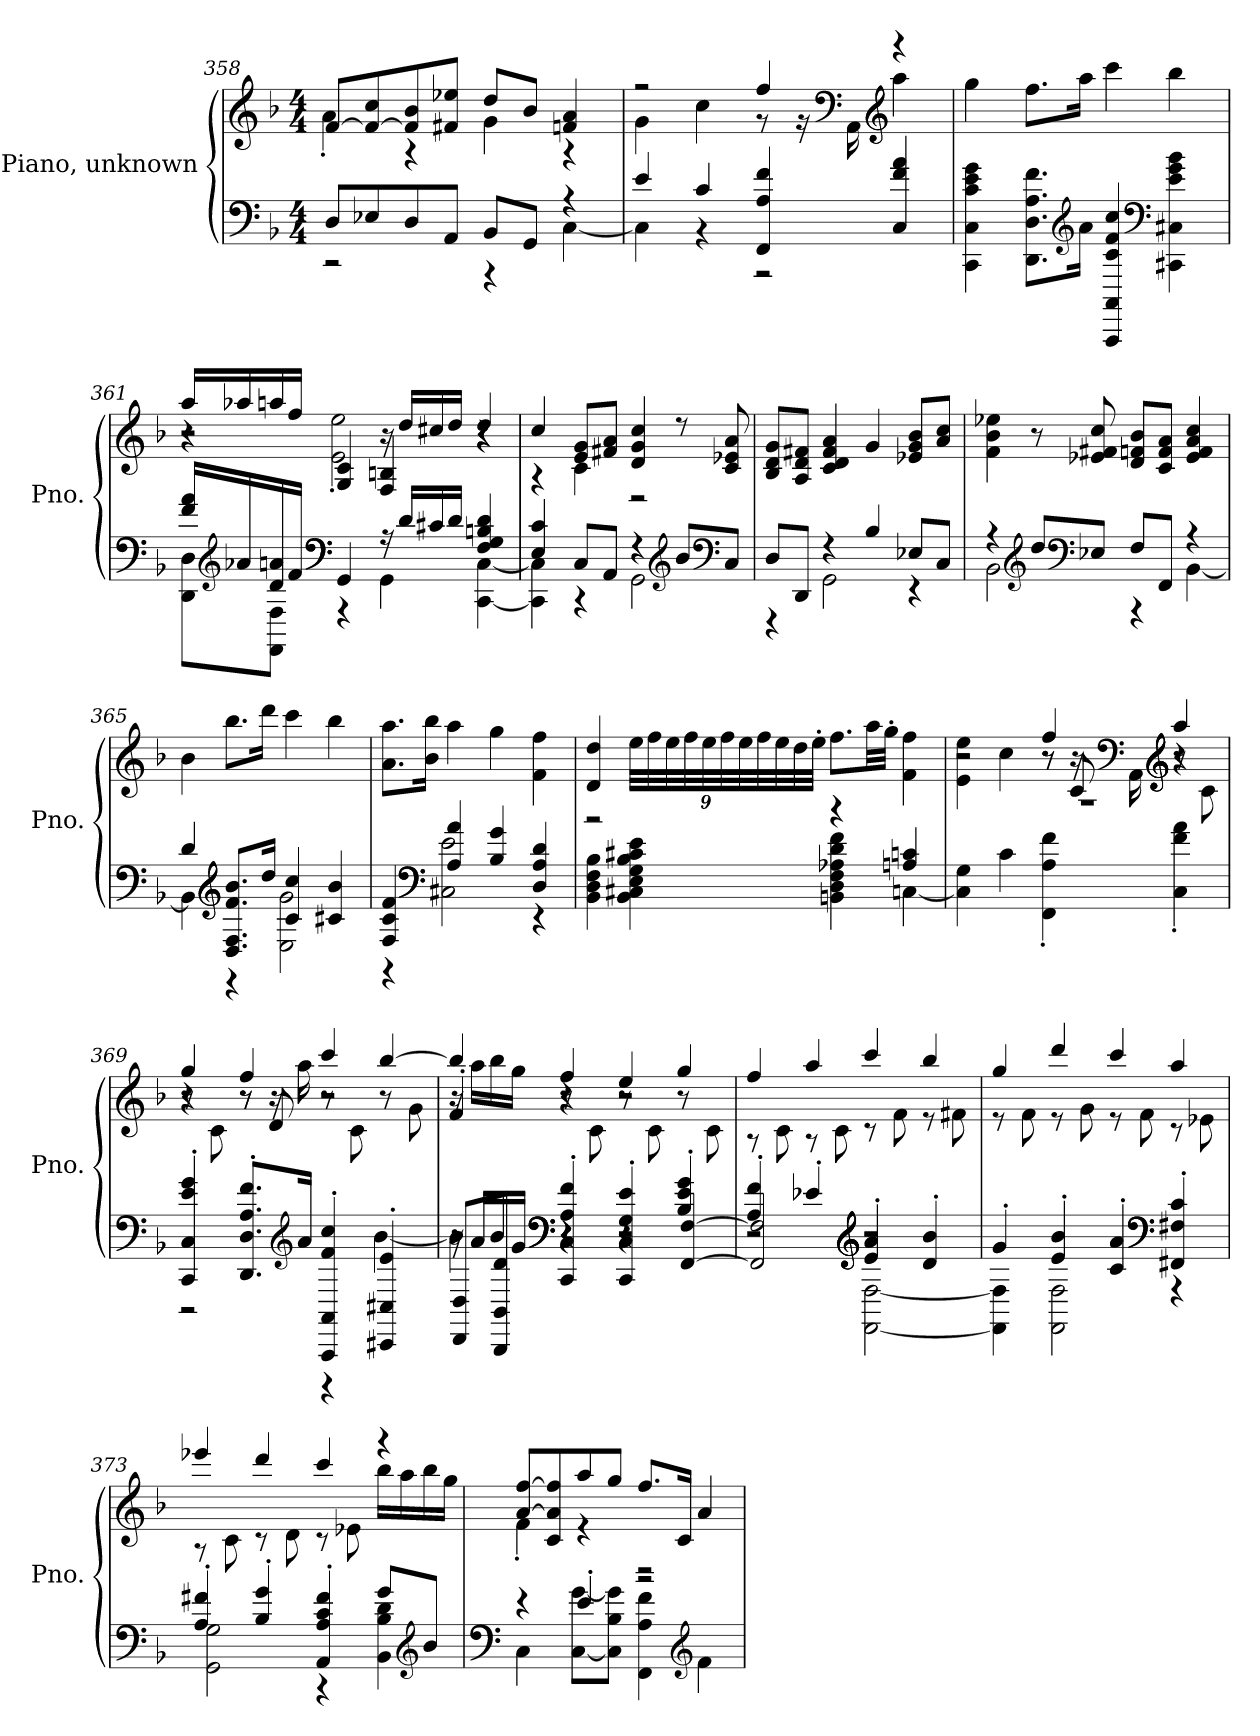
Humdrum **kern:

**kern	**kern
*part1	*part1
*staff2	*staff1
*I"Piano, unknown	*
*I'Pno.	*
!!LO:LB:g=z
*clefF4	*clefG2
*k[b-]	*k[b-]
*M4/4	*M4/4
=358	=358
*^	*^
8D/L	2r	[8f/L	4a'\
8E-X/	.	8f/_ 8cc/	.
8D/	.	8f/] 8b-/	4r
8AA/J	.	8f#X/ 8ee-X/J	.
8BB-/L	4r	8dd/L	4g\
8GG/J	.	8b-/J	.
4r	[4C\	4fn/ 4a/	4r
=359	=359	=359	=359
4e/	4C\]	2r	4g\
4c/	4r	.	4cc\
4FF/ 4A/ 4f/	2r	4ff/	8r
.	.	.	16r
*	*	*clefF4	*
.	.	.	16AA\
*	*	*clefG2	*
4C/ 4f/ 4a/	.	4r	4aa\
*v	*v	*	*
*	*v	*v
=360	=360
4CC\ 4C\ 4c\ 4e\ 4g\	4gg\
8.DD\ 8.D\ 8.A\ 8.f\L	8.ff\L
*clefG2	*
16a\Jk	16aa\Jk
4AAA/ 4AA/ 4c/ 4f/ 4cc/	4ccc\
*clefF4	*
4CC#X\ 4C#X\ 4e\ 4g\ 4b-\	4bb-\
!!LO:PB:g=z
=361	=361
*^	*^
*	*	*	*^
16f/ 16a/LL	8DD\ 8D\L	16aa/LL	4r	2r
*clefG2	*	*	*	*
16a-X/	.	16aa-X/	.	.
16d/ 16an/	8FF\ 8F\J	16aan/	.	.
16f/JJ	.	16ff/JJ	.	.
*clefF4	*	*	*	*
4GG/	4r	4G/ 4c/	2e\' 2ee\'	.
16r	4GG\	16r	.	4F/ 4Bn/
16d/LL	.	16dd/LL	.	.
16c#X/	.	16cc#X/	.	.
16d/JJ	.	16dd/JJ	.	.
4F/ 4G/ 4Bn/ 4d/	[4CC\ [4C\	4dd/	4r	4r
*	*	*	*v	*v
=362	=362	=362	=362
4E/ 4c/	4CC\] 4C\]	4cc/	4r
8C/L	4r	8e/ 8g/L	4c\
8AA/J	.	8f#X/ 8a/J	.
4r	2GG\	4d/ 4g/ 4cc/	2r
*clefG2	*	*	*
8b-/L	.	8r	.
*clefF4	*	*	*
8C/J	.	8c/ 8e-X/ 8a/	.
*	*	*v	*v
=363	=363	=363
8D/L	4r	8B-/ 8d/ 8g/L
8DD/J	.	8A/ 8d/ 8f#X/J
4r	2GG\	4c/ 4d/ 4f#/ 4a/
4B-/	.	4g/
8E-X/L	4r	8e-X/ 8g/ 8b-/L
8C/J	.	8a/ 8cc/J
!!LO:LB:g=z
=364	=364	=364
4r	2BB-\	4f\ 4b-\ 4ee-X\
*clefG2	*	*
8dd/L	.	8r
*clefF4	*	*
8E-X/J	.	8e-X/ 8f#X/ 8cc/
8F/L	4r	8d/ 8fn/ 8b-/L
8FF/J	.	8c/ 8f/ 8a/J
4r	[4BB-\	4e-/ 4f/ 4a/ 4cc/
=365	=365	=365
4d/	4BB-\]	4b-\
*clefG2	*	*
8.D/ 8.F/ 8.f/ 8.b-/L	4r	8.bb-\L
16dd/Jk	.	16ddd\Jk
4c/ 4cc/	2E\ 2g\	4ccc\
4c#X/ 4b-/	.	4bb-\
=366	=366	=366
4F/ 4c/ 4f/	4r	8.a\ 8.aa\L
.	.	16b-\ 16bb-\Jk
*clefF4	*	*
4A/ 4a/	2C#X\ 2e\	4aa\
4B-/ 4g/	.	4gg\
4D/ 4A/ 4d/	4r	4f\ 4ff\
!!LO:LB:g=z
=367	=367	=367
2r	4BB-\ 4D\ 4F\ 4B-\	4d/ 4dd/
*	*	*Xbrackettup
.	4BB-\ 4C#X\ 4E\ 4G\ 4B-\ 4c#X\ 4e\	48ee\LLL
.	.	48ff\
.	.	48ee\
.	.	48ff\
.	.	48ee\
.	.	48ff\
.	.	48ee\
.	.	48ff\
.	.	48ee\
.	.	32dd\
.	.	32ee'\JJJ
4r	4BBn\ 4D\ 4F\ 4A-X\ 4d\ 4f\	8.ff\L
.	.	32aa\LL
.	.	32gg'\JJJ
4An/ 4cn/	[4Cn\	4f\ 4ff\
=368	=368	=368
*	*	*^
*	*	*	*^
1r	4C\] 4G\	2r	4e\ 4ee\	2r
.	4c\	.	4cc\	.
.	4FF\' 4A\' 4f\'	4ff/	8r	8r
.	.	.	16r	8c/
*	*	*clefF4	*	*
.	.	.	16AA\	.
*	*	*clefG2	*	*
.	4C\' 4f\' 4a\'	4aa/	8r	4r
.	.	.	8c\	.
=369	=369	=369	=369	=369
4CC/' 4C/' 4e/' 4g/'	2r	4gg/	8r	4r
.	.	.	8c\	.
8.DD/' 8.D/' 8.A/' 8.f/'L	.	4ff/	8r	8r
.	.	.	16r	8d/
*clefG2	*	*	*	*
16a/Jk	.	.	16aa\	.
4AAA/' 4AA/' 4f/' 4cc/'	4r	4ccc/	8r	2r
.	.	.	8c\	.
4CC#X/' 4C#X/' 4e/'	[4b-\	[4bb-/	8r	.
.	.	.	8g\	.
!!LO:LB:g=z	!!	!!
=370	=370	=370	=370	=370
*	*^	*	*	*
16r	4b-\]	8DD/ 8D/L	4bb-/]	16r	4f'/
16a/LL	.	.	.	16aa\LL	.
16b-/	.	8BBB-/ 8BB-/ 8d/J	.	16bb-\	.
16g/JJ	.	.	.	16gg\JJ	.
*clefF4	*	*	*	*	*
4CC/' 4C/' 4A/' 4f/'	4r	4r	4ff/	8r	4r
.	.	.	.	8c\	.
4CC/' 4C/' 4G/' 4e/'	2r	4r	4ee/	8r	2r
.	.	.	.	8c\	.
4B-/' 4e/' 4g/'	.	[4FF/ [4F/	4gg/	8r	.
.	.	.	.	8c\	.
*	*	*	*	*v	*v
=371	=371	=371	=371	=371
4A/' 4f/'	2r	2FF/] 2F/]	4ff/	8r
.	.	.	.	8c\
4e-X'/	.	.	4aa/	8r
.	.	.	.	8c\
*clefG2	*	*	*	*
4e-/' 4a/'	[2FF\ [2F\	2r	4ccc/	8r
.	.	.	.	8f\
4d/' 4b-/'	.	.	4bb-/	8r
.	.	.	.	8f#X\
*	*v	*v	*	*
=372	=372	=372	=372
4g'/	4FF\] 4F\]	4gg/	8r
.	.	.	8f\
4e/' 4b-/'	2FF\ 2F\	4ddd/	8r
.	.	.	8g\
4c/' 4a/'	.	4ccc/	8r
.	.	.	8f\
*clefF4	*	*	*
4FF#X/' 4F#X/' 4c/'	4r	4aa/	8r
.	.	.	8e-X\
!!LO:LB:g=z	!!
=373	=373	=373	=373
4A/' 4f#X/'	2GG\ 2G\	4eee-X/	8r
.	.	.	8c\
4B-/' 4g/'	.	4ddd/	8r
.	.	.	8d\
4AA/' 4A/' 4c/' 4f#/'	4r	4ccc/	8r
.	.	.	8e-X\
8g/L	4BB-\ 4B-\ 4d\	4r	16bb-\LL
.	.	.	16aa\
*clefG2	*	*	*
8b-/J	.	.	16bb-\
.	.	.	16gg\JJ
=374	=374	=374	=374
*clefF4	*	*	*
4r	4C\	[8a/ [8ff/L	4f'\
.	.	8c/ 8a/] 8ff/]	.
4e'/	[8C\ [8g\L	8aa/	4r
.	8C\] 8B-\ 8g\]J	8gg/J	.
2r	4FF\ 4A\ 4f\	8.ff/L	2r
.	.	16c/Jk	.
*clefG2	*	*	*
.	4f\	4a/	.
*v	*v	*	*
*	*v	*v
=	=
*-	*-
